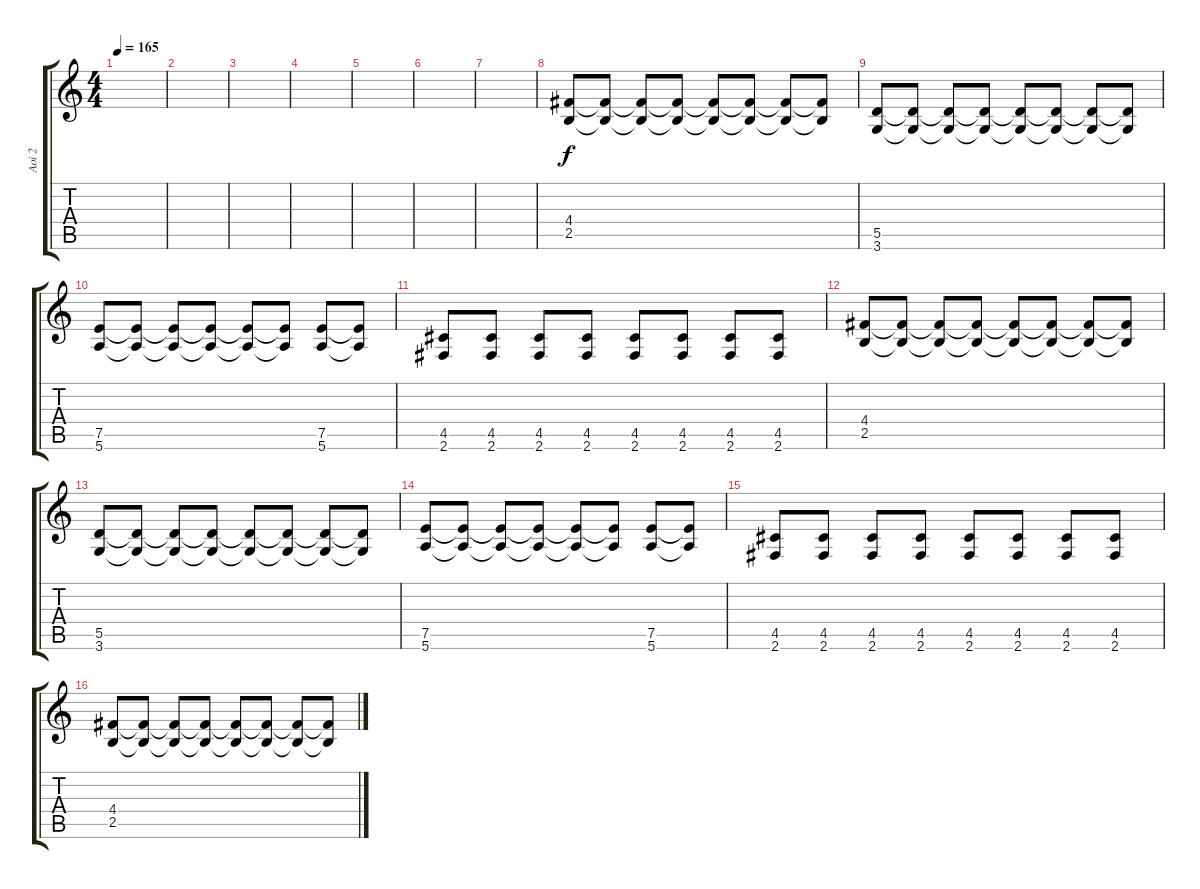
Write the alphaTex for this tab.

\track ("Aoi 2" "Aoi 2") {instrument distortionguitar}
\staff {score tabs}
\tuning (E4 B3 G3 D3 A2 E2) {hide}
\ts (4 4)
\tempo 165
\clef g2
\ks c
|
|
|
|
|
|
|
(4.4 2.5).8 (4.4{t} 2.5{t}).8 (4.4{t} 2.5{t}).8 (4.4{t} 2.5{t}).8 (4.4{t} 2.5{t}).8 (4.4{t} 2.5{t}).8 (4.4{t} 2.5{t}).8 (4.4{t} 2.5{t}).8 |
(5.5 3.6).8 (5.5{t} 3.6{t}).8 (5.5{t} 3.6{t}).8 (5.5{t} 3.6{t}).8 (5.5{t} 3.6{t}).8 (5.5{t} 3.6{t}).8 (5.5{t} 3.6{t}).8 (5.5{t} 3.6{t}).8 |
(7.5 5.6).8 (7.5{t} 5.6{t}).8 (7.5{t} 5.6{t}).8 (7.5{t} 5.6{t}).8 (7.5{t} 5.6{t}).8 (7.5{t} 5.6{t}).8 (7.5 5.6).8 (7.5{t} 5.6{t}).8 |
(4.5 2.6).8 (4.5 2.6).8 (4.5 2.6).8 (4.5 2.6).8 (4.5 2.6).8 (4.5 2.6).8 (4.5 2.6).8 (4.5 2.6).8 |
(4.4 2.5).8 (4.4{t} 2.5{t}).8 (4.4{t} 2.5{t}).8 (4.4{t} 2.5{t}).8 (4.4{t} 2.5{t}).8 (4.4{t} 2.5{t}).8 (4.4{t} 2.5{t}).8 (4.4{t} 2.5{t}).8 |
(5.5 3.6).8 (5.5{t} 3.6{t}).8 (5.5{t} 3.6{t}).8 (5.5{t} 3.6{t}).8 (5.5{t} 3.6{t}).8 (5.5{t} 3.6{t}).8 (5.5{t} 3.6{t}).8 (5.5{t} 3.6{t}).8 |
(7.5 5.6).8 (7.5{t} 5.6{t}).8 (7.5{t} 5.6{t}).8 (7.5{t} 5.6{t}).8 (7.5{t} 5.6{t}).8 (7.5{t} 5.6{t}).8 (7.5 5.6).8 (7.5{t} 5.6{t}).8 |
(4.5 2.6).8 (4.5 2.6).8 (4.5 2.6).8 (4.5 2.6).8 (4.5 2.6).8 (4.5 2.6).8 (4.5 2.6).8 (4.5 2.6).8 |
(4.4 2.5).8 (4.4{t} 2.5{t}).8 (4.4{t} 2.5{t}).8 (4.4{t} 2.5{t}).8 (4.4{t} 2.5{t}).8 (4.4{t} 2.5{t}).8 (4.4{t} 2.5{t}).8 (4.4{t} 2.5{t}).8
